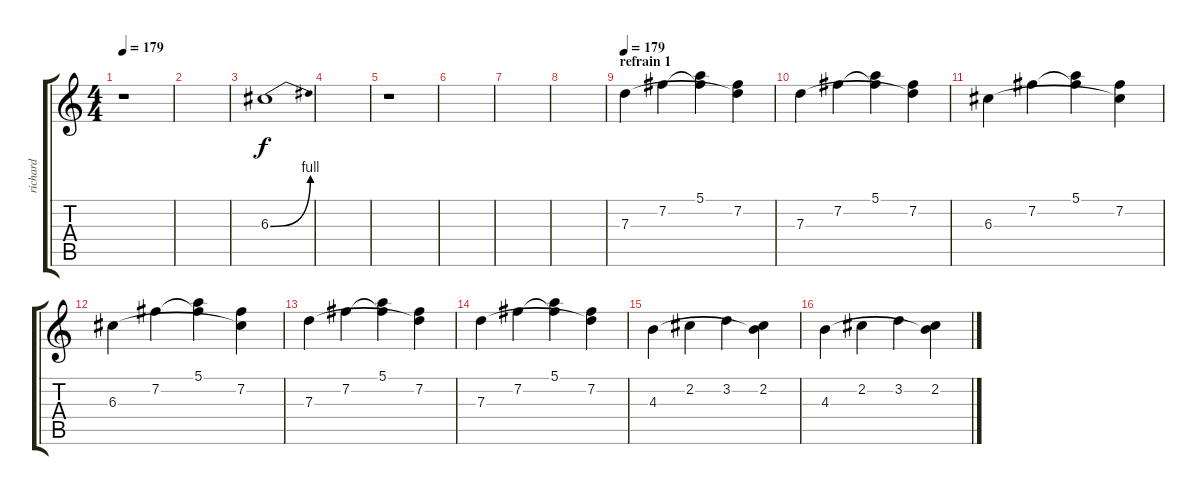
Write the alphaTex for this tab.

\track ("richard" "richard") {instrument electricguitarclean}
\staff {score tabs}
\tuning (E4 B3 G3 D3 A2 E2) {hide}
\ts (4 4)
\tempo 179
\clef g2
\ks c
r.1{dy f} |
|
6.3{be (bend 0 0 60 4)}.1 |
|
r.1 |
|
|
|
\section ("" "refrain 1")
\tempo 179
7.3.4 7.2.4 (5.1 7.2{t}).4 (7.2 7.3{t}).4 |
7.3.4 7.2.4 (5.1 7.2{t}).4 (7.2 7.3{t}).4 |
6.3.4 7.2.4 (5.1 7.2{t}).4 (7.2 6.3{t}).4 |
6.3.4 7.2.4 (5.1 7.2{t}).4 (7.2 6.3{t}).4 |
7.3.4 7.2.4 (5.1 7.2{t}).4 (7.2 7.3{t}).4 |
7.3.4 7.2.4 (5.1 7.2{t}).4 (7.2 7.3{t}).4 |
4.3.4 2.2.4 3.2.4 (2.2 4.3{t}).4 |
4.3.4 2.2.4 3.2.4 (2.2 4.3{t}).4
